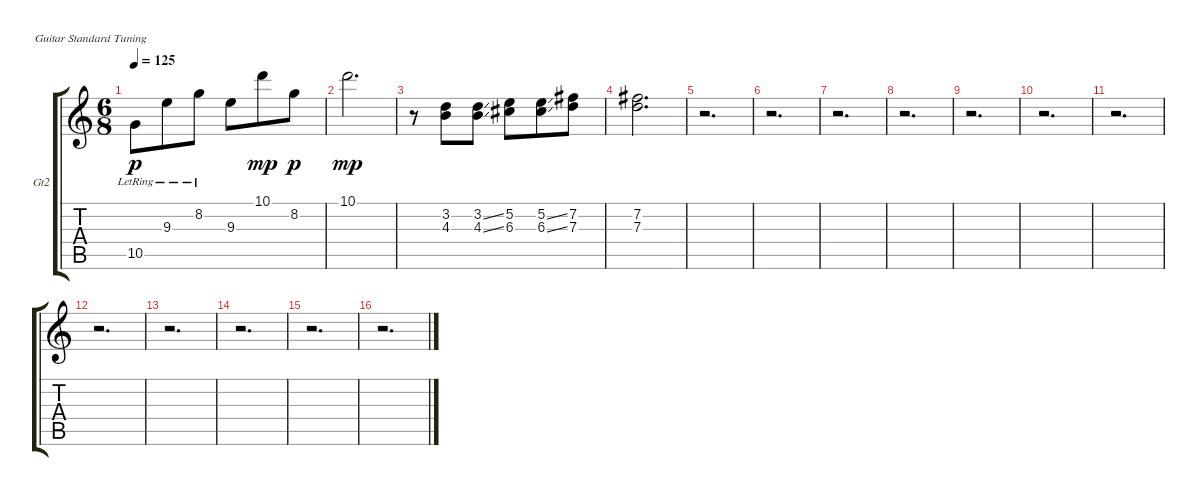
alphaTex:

\defaultSystemsLayout 4
\bracketExtendMode groupsimilarinstruments
\firstSystemTrackNameOrientation horizontal
\otherSystemsTrackNameOrientation horizontal
\track ("Licks" "Gt2") {instrument acousticguitarnylon}
\staff {score tabs}
\tuning (E4 B3 G3 D3 A2 E2)
\ts (6 8)
\tempo 125
\clef g2
\ks c
10.5{lr}.8{dy p} 9.3{lr}.8 8.2{lr}.8 9.3.8 10.1.8{dy mp} 8.2.8{dy p} |
10.1.2{d dy mp} |
r.8 (3.2 4.3).8 (3.2{ss} 4.3{ss}).8 (5.2 6.3).8 (5.2{ss} 6.3{ss}).8 (7.2 7.3).8 |
(7.2 7.3).2{d} |
r.2{d} |
r.2{d} |
r.2{d} |
r.2{d} |
r.2{d} |
r.2{d} |
r.2{d} |
r.2{d} |
r.2{d} |
r.2{d} |
r.2{d} |
r.2{d}
